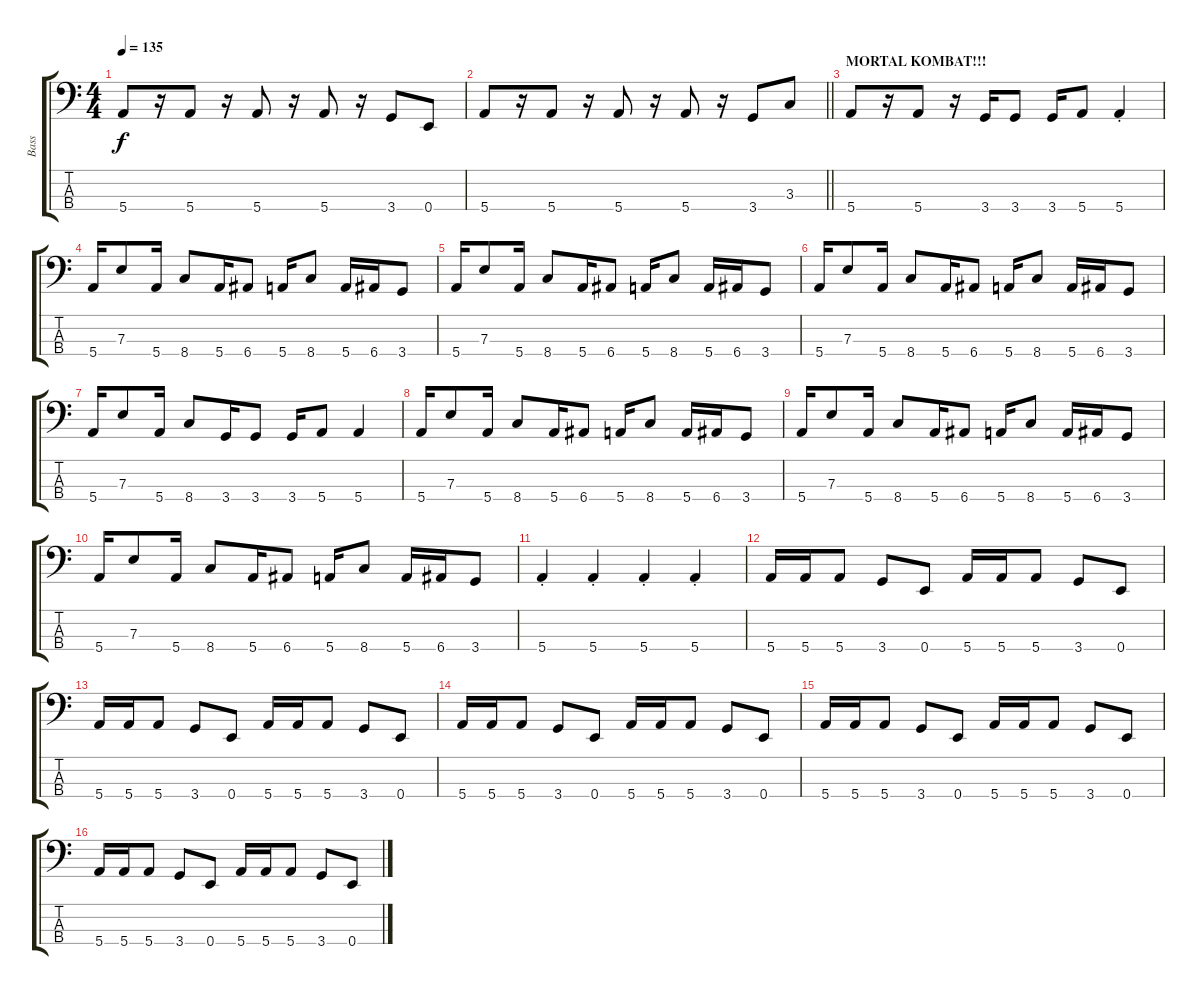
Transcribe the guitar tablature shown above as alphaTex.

\track ("Bass" "Bass") {instrument electricbassfinger}
\staff {score tabs}
\tuning (G2 D2 A1 E1) {hide}
\ts (4 4)
\tempo 135
\clef f4
\ks c
5.4.8{dy f} r.16 5.4.8 r.16 5.4.8 r.16 5.4.8 r.16 3.4.8 0.4.8 |
\barLineRight lightlight
5.4.8 r.16 5.4.8 r.16 5.4.8 r.16 5.4.8 r.16 3.4.8 3.3.8 |
\section ("" "MORTAL KOMBAT!!!")
5.4.8 r.16 5.4.8 r.16 3.4.16 3.4.8 3.4.16 5.4.8 5.4{st}.4 |
5.4.16 7.3.8 5.4.16 8.4.8 5.4.16 6.4.8 5.4.16 8.4.8 5.4.16 6.4.16 3.4.8 |
5.4.16 7.3.8 5.4.16 8.4.8 5.4.16 6.4.8 5.4.16 8.4.8 5.4.16 6.4.16 3.4.8 |
5.4.16 7.3.8 5.4.16 8.4.8 5.4.16 6.4.8 5.4.16 8.4.8 5.4.16 6.4.16 3.4.8 |
5.4.16 7.3.8 5.4.16 8.4.8 3.4.16 3.4.8 3.4.16 5.4.8 5.4.4 |
5.4.16 7.3.8 5.4.16 8.4.8 5.4.16 6.4.8 5.4.16 8.4.8 5.4.16 6.4.16 3.4.8 |
5.4.16 7.3.8 5.4.16 8.4.8 5.4.16 6.4.8 5.4.16 8.4.8 5.4.16 6.4.16 3.4.8 |
5.4.16 7.3.8 5.4.16 8.4.8 5.4.16 6.4.8 5.4.16 8.4.8 5.4.16 6.4.16 3.4.8 |
5.4{st}.4 5.4{st}.4 5.4{st}.4 5.4{st}.4 |
5.4.16 5.4.16 5.4.8 3.4.8 0.4.8 5.4.16 5.4.16 5.4.8 3.4.8 0.4.8 |
5.4.16 5.4.16 5.4.8 3.4.8 0.4.8 5.4.16 5.4.16 5.4.8 3.4.8 0.4.8 |
5.4.16 5.4.16 5.4.8 3.4.8 0.4.8 5.4.16 5.4.16 5.4.8 3.4.8 0.4.8 |
5.4.16 5.4.16 5.4.8 3.4.8 0.4.8 5.4.16 5.4.16 5.4.8 3.4.8 0.4.8 |
5.4.16 5.4.16 5.4.8 3.4.8 0.4.8 5.4.16 5.4.16 5.4.8 3.4.8 0.4.8
